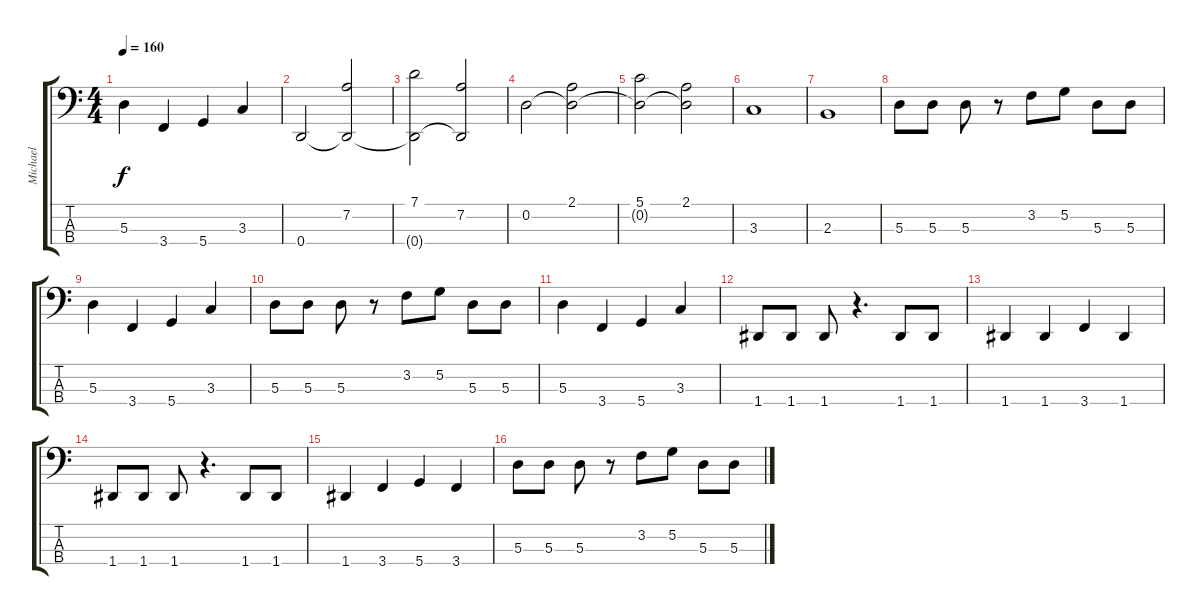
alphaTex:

\track ("Michael" "Michael") {instrument electricbassfinger}
\staff {score tabs}
\tuning (G2 D2 A1 D1) {hide}
\ts (4 4)
\tempo 160
\clef f4
\ks c
5.3.4{dy f} 3.4.4 5.4.4 3.3.4 |
0.4.2 (7.2 0.4{t}).2 |
(7.1 0.4{t}).2 (7.2 0.4{t}).2 |
0.2.2 (2.1 0.2{t}).2 |
(5.1 0.2{t}).2 (2.1 0.2{t}).2 |
3.3.1 |
2.3.1 |
5.3.8 5.3.8 5.3.8 r.8 3.2.8 5.2.8 5.3.8 5.3.8 |
5.3.4 3.4.4 5.4.4 3.3.4 |
5.3.8 5.3.8 5.3.8 r.8 3.2.8 5.2.8 5.3.8 5.3.8 |
5.3.4 3.4.4 5.4.4 3.3.4 |
1.4.8 1.4.8 1.4.8 r.4{d} 1.4.8 1.4.8 |
1.4.4 1.4.4 3.4.4 1.4.4 |
1.4.8 1.4.8 1.4.8 r.4{d} 1.4.8 1.4.8 |
1.4.4 3.4.4 5.4.4 3.4.4 |
5.3.8 5.3.8 5.3.8 r.8 3.2.8 5.2.8 5.3.8 5.3.8
